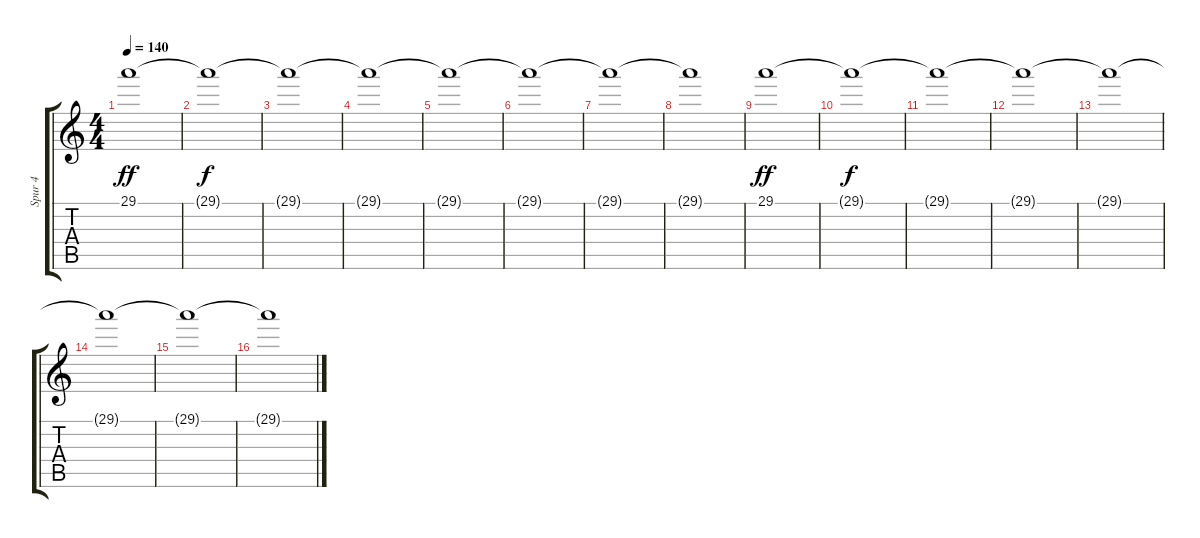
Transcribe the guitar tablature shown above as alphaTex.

\track ("Spur 4" "Spur 4") {instrument violin}
\staff {score tabs}
\tuning (E4 B3 G3 D3 A2 E2) {hide}
\ts (4 4)
\tempo 140
\clef g2
\ks c
29.1.1{dy ff} |
29.1{t}.1{dy f} |
29.1{t}.1 |
29.1{t}.1 |
29.1{t}.1 |
29.1{t}.1 |
29.1{t}.1 |
29.1{t}.1 |
29.1.1{dy ff} |
29.1{t}.1{dy f} |
29.1{t}.1 |
29.1{t}.1 |
29.1{t}.1 |
29.1{t}.1 |
29.1{t}.1 |
29.1{t}.1
